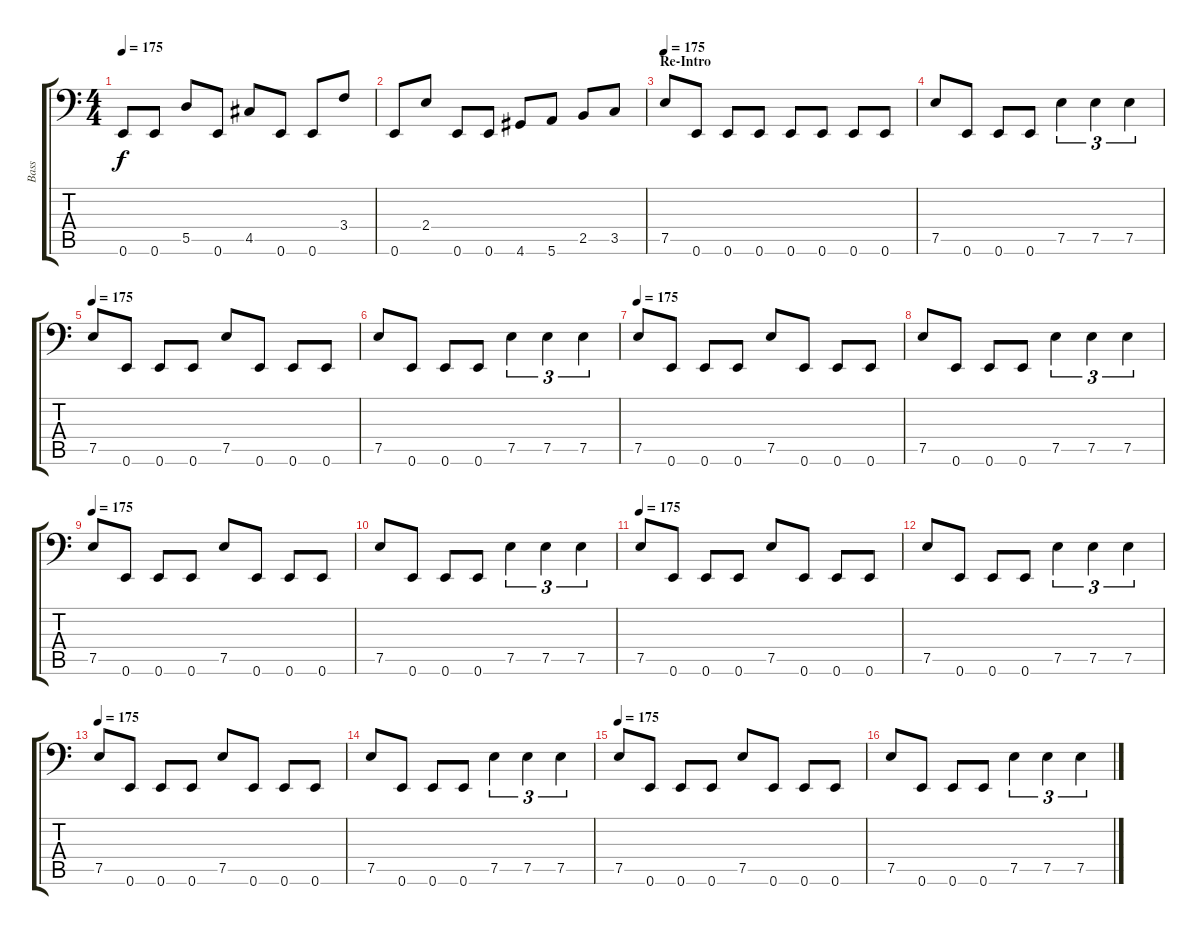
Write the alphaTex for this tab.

\track ("Bass" "Bass") {instrument electricbasspick}
\staff {score tabs}
\tuning (E3 B2 G2 D2 A1 E1) {hide}
\ts (4 4)
\tempo 175
\clef f4
\ks c
0.6.8{dy f} 0.6.8 5.5.8 0.6.8 4.5.8 0.6.8 0.6.8 3.4.8 |
0.6.8 2.4.8 0.6.8 0.6.8 4.6.8 5.6.8 2.5.8 3.5.8 |
\section ("" "Re-Intro")
\tempo 175
7.5.8 0.6.8 0.6.8 0.6.8 0.6.8 0.6.8 0.6.8 0.6.8 |
7.5.8 0.6.8 0.6.8 0.6.8 7.5.4{tu (3 2)} 7.5.4{tu (3 2)} 7.5.4{tu (3 2)} |
\tempo 175
7.5.8 0.6.8 0.6.8 0.6.8 7.5.8 0.6.8 0.6.8 0.6.8 |
7.5.8 0.6.8 0.6.8 0.6.8 7.5.4{tu (3 2)} 7.5.4{tu (3 2)} 7.5.4{tu (3 2)} |
\tempo 175
7.5.8 0.6.8 0.6.8 0.6.8 7.5.8 0.6.8 0.6.8 0.6.8 |
7.5.8 0.6.8 0.6.8 0.6.8 7.5.4{tu (3 2)} 7.5.4{tu (3 2)} 7.5.4{tu (3 2)} |
\tempo 175
7.5.8 0.6.8 0.6.8 0.6.8 7.5.8 0.6.8 0.6.8 0.6.8 |
7.5.8 0.6.8 0.6.8 0.6.8 7.5.4{tu (3 2)} 7.5.4{tu (3 2)} 7.5.4{tu (3 2)} |
\tempo 175
7.5.8 0.6.8 0.6.8 0.6.8 7.5.8 0.6.8 0.6.8 0.6.8 |
7.5.8 0.6.8 0.6.8 0.6.8 7.5.4{tu (3 2)} 7.5.4{tu (3 2)} 7.5.4{tu (3 2)} |
\tempo 175
7.5.8 0.6.8 0.6.8 0.6.8 7.5.8 0.6.8 0.6.8 0.6.8 |
7.5.8 0.6.8 0.6.8 0.6.8 7.5.4{tu (3 2)} 7.5.4{tu (3 2)} 7.5.4{tu (3 2)} |
\tempo 175
7.5.8 0.6.8 0.6.8 0.6.8 7.5.8 0.6.8 0.6.8 0.6.8 |
7.5.8 0.6.8 0.6.8 0.6.8 7.5.4{tu (3 2)} 7.5.4{tu (3 2)} 7.5.4{tu (3 2)}
